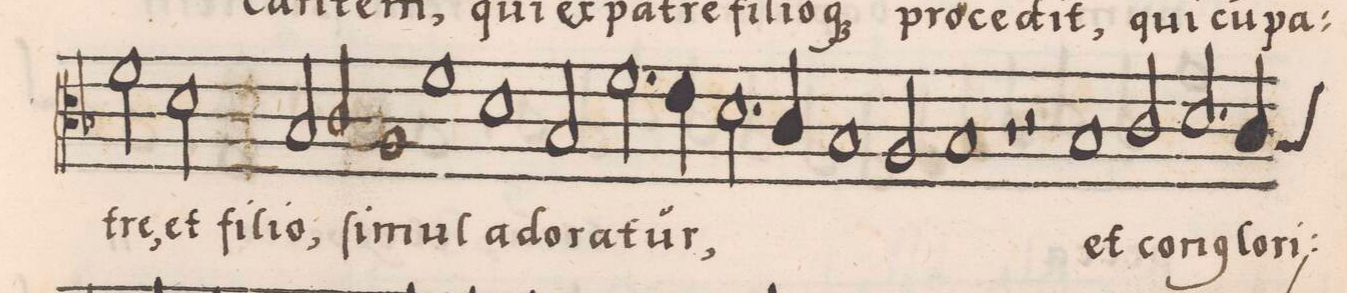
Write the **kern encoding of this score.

**kern	**text
*I"TENOR	*
*clefC3	*
*k[b-]	*
*met(c|)	*
*M2/1	*
2f\	-tre,
2d\	et
2B-/	fi-
2c/	-li-
=192	=192
1A	-o,
1f	ſi-
=193	=193
1d	-mul
2B-/	a-
2.f\	-do-
=194	=194
4e\	-ra-
2.d\	-tur,
4c/	.
1B-	.
=195	=195
2A/	.
1B-	.
=196	=196
1r	.
2r	.
1B-	et
=197	=197
2c/	con-
2.d/	-glo-
*custos:B-	*
4c/	-ri-
=198	=198
*-	*-
